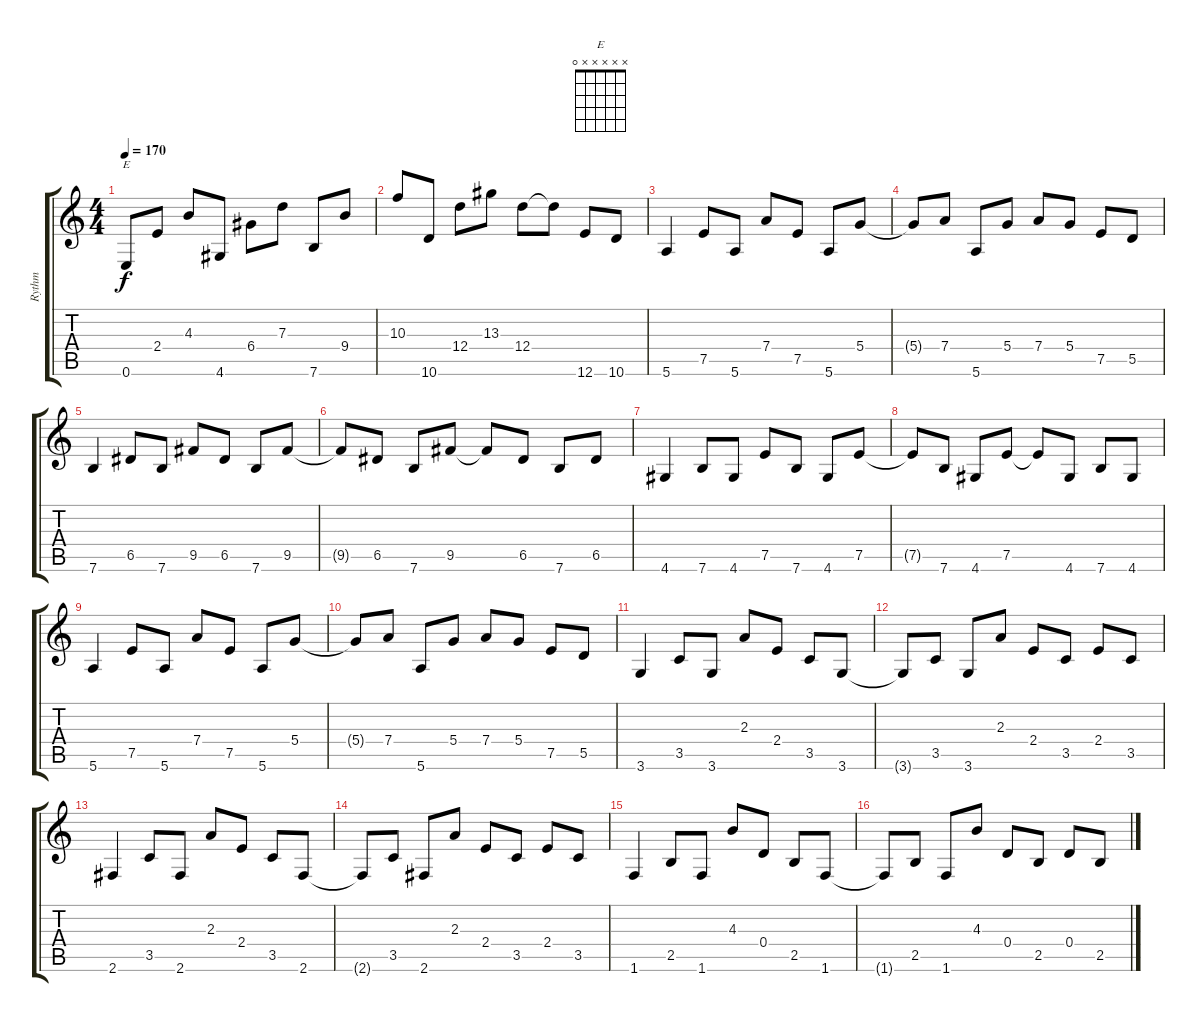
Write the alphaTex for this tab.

\track ("Rythm" "Rythm") {instrument acousticguitarsteel}
\staff {score tabs}
\tuning (E4 B3 G3 D3 A2 E2) {hide}
\chord ("E" x x x x x 0)
\ts (4 4)
\tempo 170
\clef g2
\ks aminor
0.6.8{ch "E" dy f} 2.4.8 4.3.8 4.6.8 6.4.8 7.3.8 7.6.8 9.4.8 |
10.3.8 10.6.8 12.4.8 13.3.8 12.4.8 12.4{t}.8 12.6.8 10.6.8 |
5.6.4 7.5.8 5.6.8 7.4.8 7.5.8 5.6.8 5.4.8 |
5.4{t}.8 7.4.8 5.6.8 5.4.8 7.4.8 5.4.8 7.5.8 5.5.8 |
7.6.4 6.5.8 7.6.8 9.5.8 6.5.8 7.6.8 9.5.8 |
9.5{t}.8 6.5.8 7.6.8 9.5.8 9.5{t}.8 6.5.8 7.6.8 6.5.8 |
4.6.4 7.6.8 4.6.8 7.5.8 7.6.8 4.6.8 7.5.8 |
7.5{t}.8 7.6.8 4.6.8 7.5.8 7.5{t}.8 4.6.8 7.6.8 4.6.8 |
5.6.4 7.5.8 5.6.8 7.4.8 7.5.8 5.6.8 5.4.8 |
5.4{t}.8 7.4.8 5.6.8 5.4.8 7.4.8 5.4.8 7.5.8 5.5.8 |
3.6.4 3.5.8 3.6.8 2.3.8 2.4.8 3.5.8 3.6.8 |
3.6{t}.8 3.5.8 3.6.8 2.3.8 2.4.8 3.5.8 2.4.8 3.5.8 |
2.6.4 3.5.8 2.6.8 2.3.8 2.4.8 3.5.8 2.6.8 |
2.6{t}.8 3.5.8 2.6.8 2.3.8 2.4.8 3.5.8 2.4.8 3.5.8 |
1.6.4 2.5.8 1.6.8 4.3.8 0.4.8 2.5.8 1.6.8 |
1.6{t}.8 2.5.8 1.6.8 4.3.8 0.4.8 2.5.8 0.4.8 2.5.8
